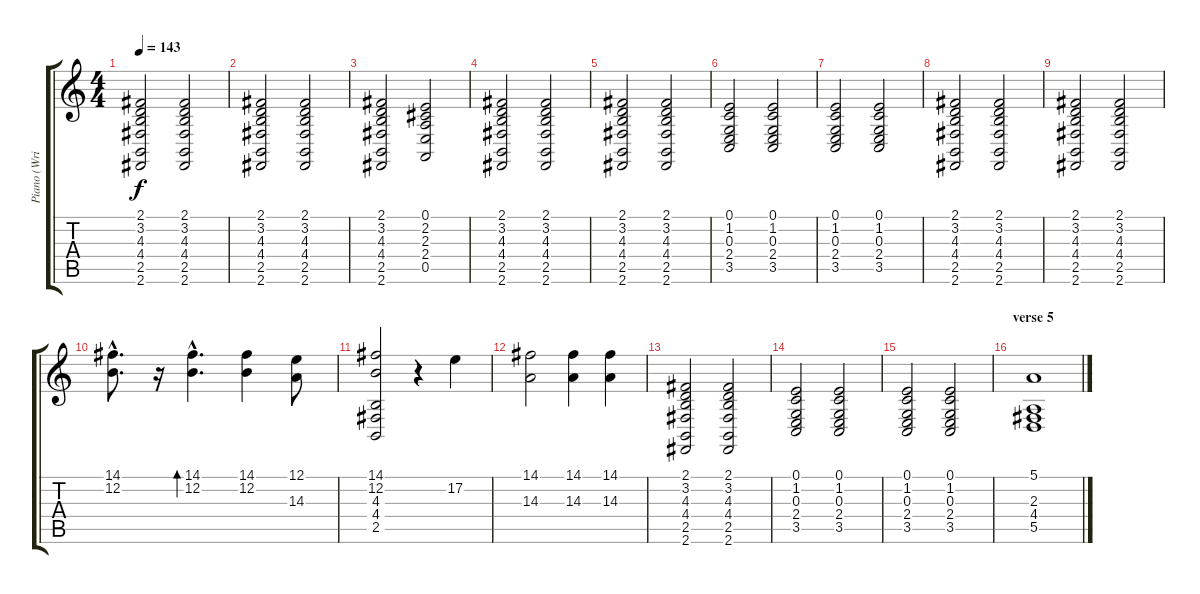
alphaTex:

\track ("Piano (Wright)" "Piano (Wri") {instrument brightacousticpiano}
\staff {score tabs}
\tuning (E4 B3 G3 D3 A2 E2) {hide}
\ts (4 4)
\tempo 143
\clef g2
\ks c
(2.1 3.2 4.3 4.4 2.5 2.6).2{dy f} (2.1 3.2 4.3 4.4 2.5 2.6).2 |
(2.1 3.2 4.3 4.4 2.5 2.6).2 (2.1 3.2 4.3 4.4 2.5 2.6).2 |
(2.1 3.2 4.3 4.4 2.5 2.6).2 (0.1 2.2 2.3 2.4 0.5).2 |
(2.1 3.2 4.3 4.4 2.5 2.6).2 (2.1 3.2 4.3 4.4 2.5 2.6).2 |
(2.1 3.2 4.3 4.4 2.5 2.6).2 (2.1 3.2 4.3 4.4 2.5 2.6).2 |
(0.1 1.2 0.3 2.4 3.5).2 (0.1 1.2 0.3 2.4 3.5).2 |
(0.1 1.2 0.3 2.4 3.5).2 (0.1 1.2 0.3 2.4 3.5).2 |
(2.1 3.2 4.3 4.4 2.5 2.6).2 (2.1 3.2 4.3 4.4 2.5 2.6).2 |
(2.1 3.2 4.3 4.4 2.5 2.6).2 (2.1 3.2 4.3 4.4 2.5 2.6).2 |
(14.1{hac} 12.2{hac}).8{d} r.16 (14.1{hac} 12.2{hac}).4{d bd 120} (14.1 12.2).4 (12.1 14.3).8 |
(14.1 12.2 4.3 4.4 2.5).2 r.4 17.2.4 |
(14.1 14.3).2 (14.1 14.3).4 (14.1 14.3).4 |
(2.1 3.2 4.3 4.4 2.5 2.6).2 (2.1 3.2 4.3 4.4 2.5 2.6).2 |
(0.1 1.2 0.3 2.4 3.5).2 (0.1 1.2 0.3 2.4 3.5).2 |
(0.1 1.2 0.3 2.4 3.5).2 (0.1 1.2 0.3 2.4 3.5).2 |
\section ("" "verse 5")
(5.1 2.3 4.4 5.5).1
